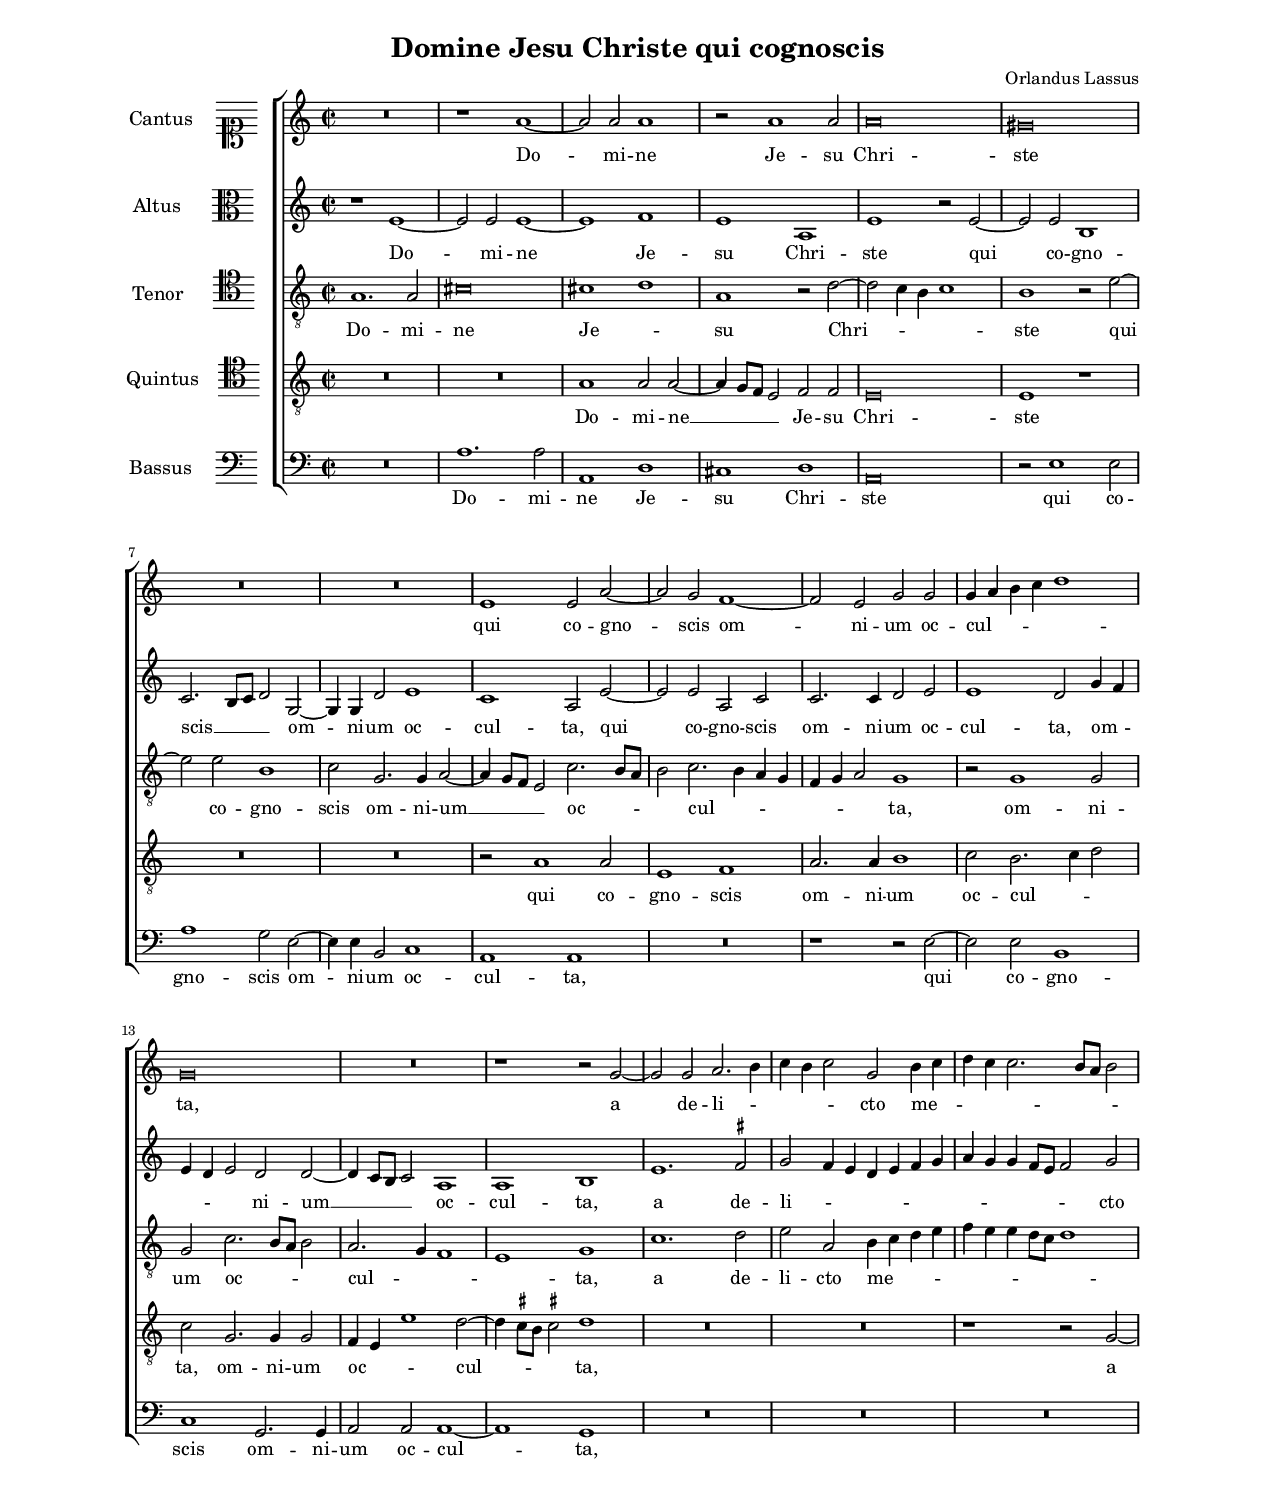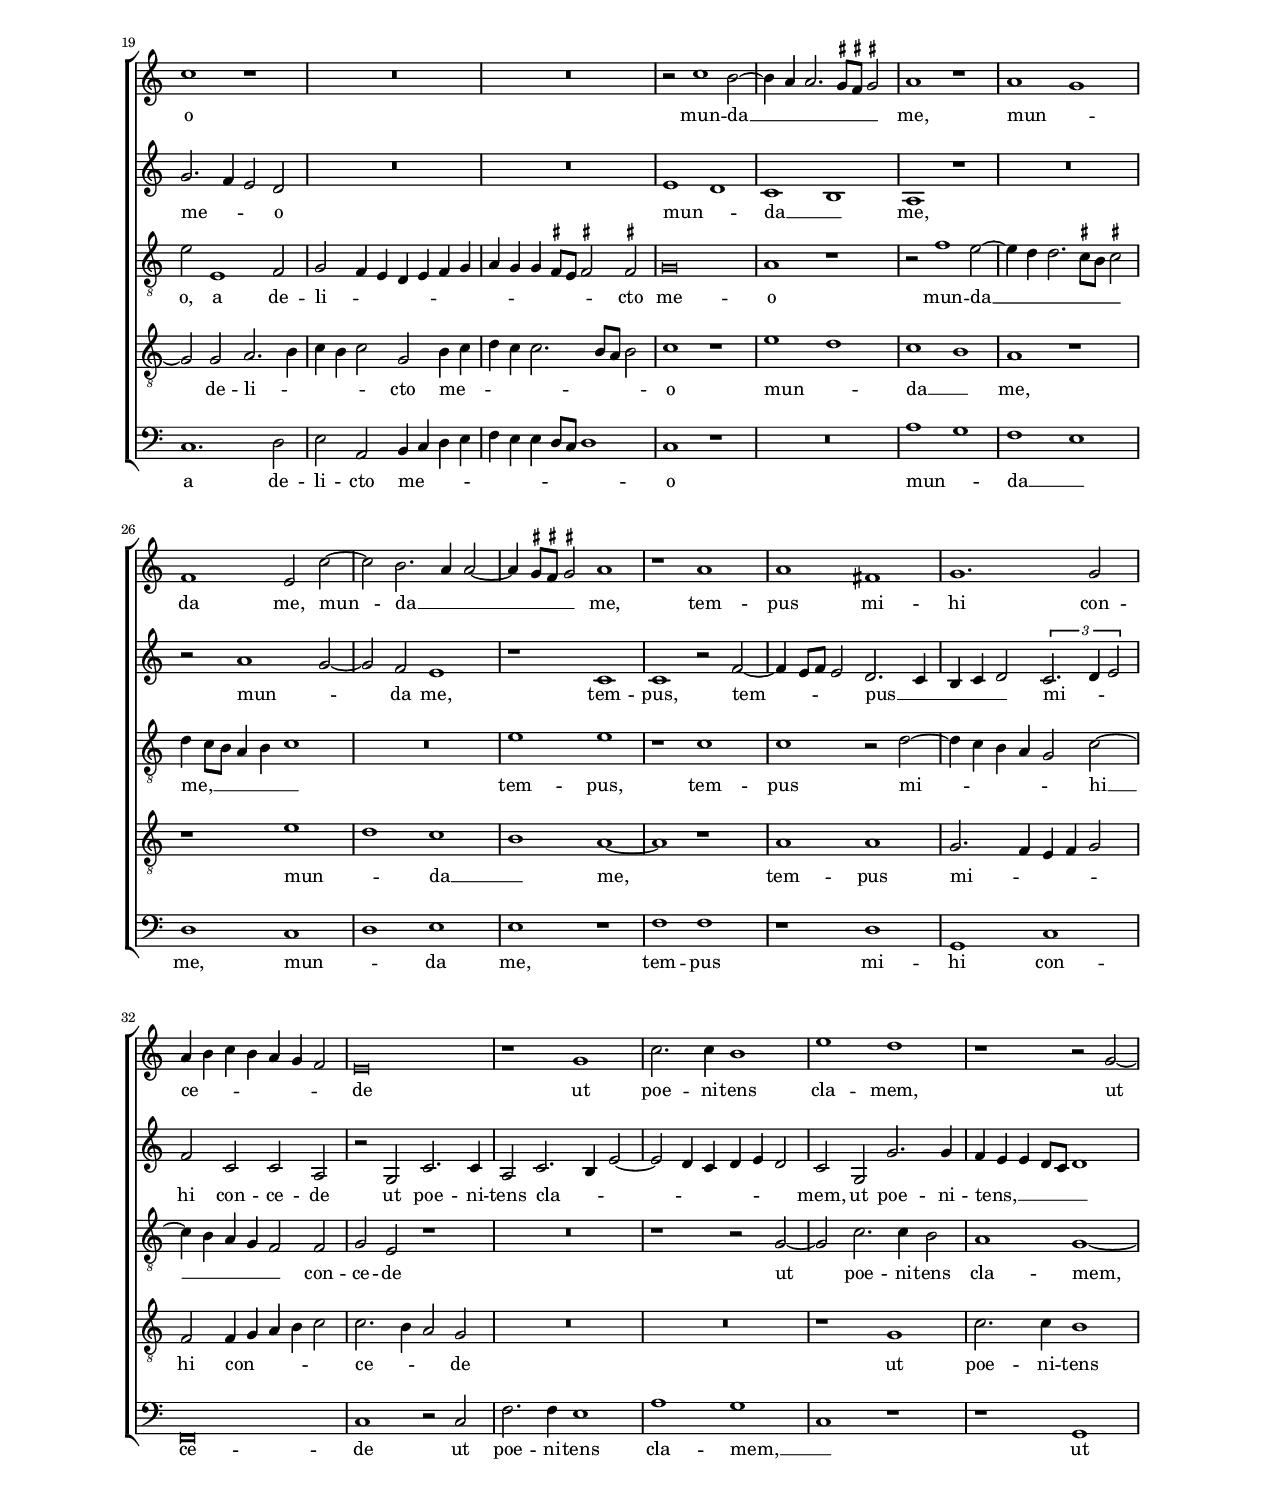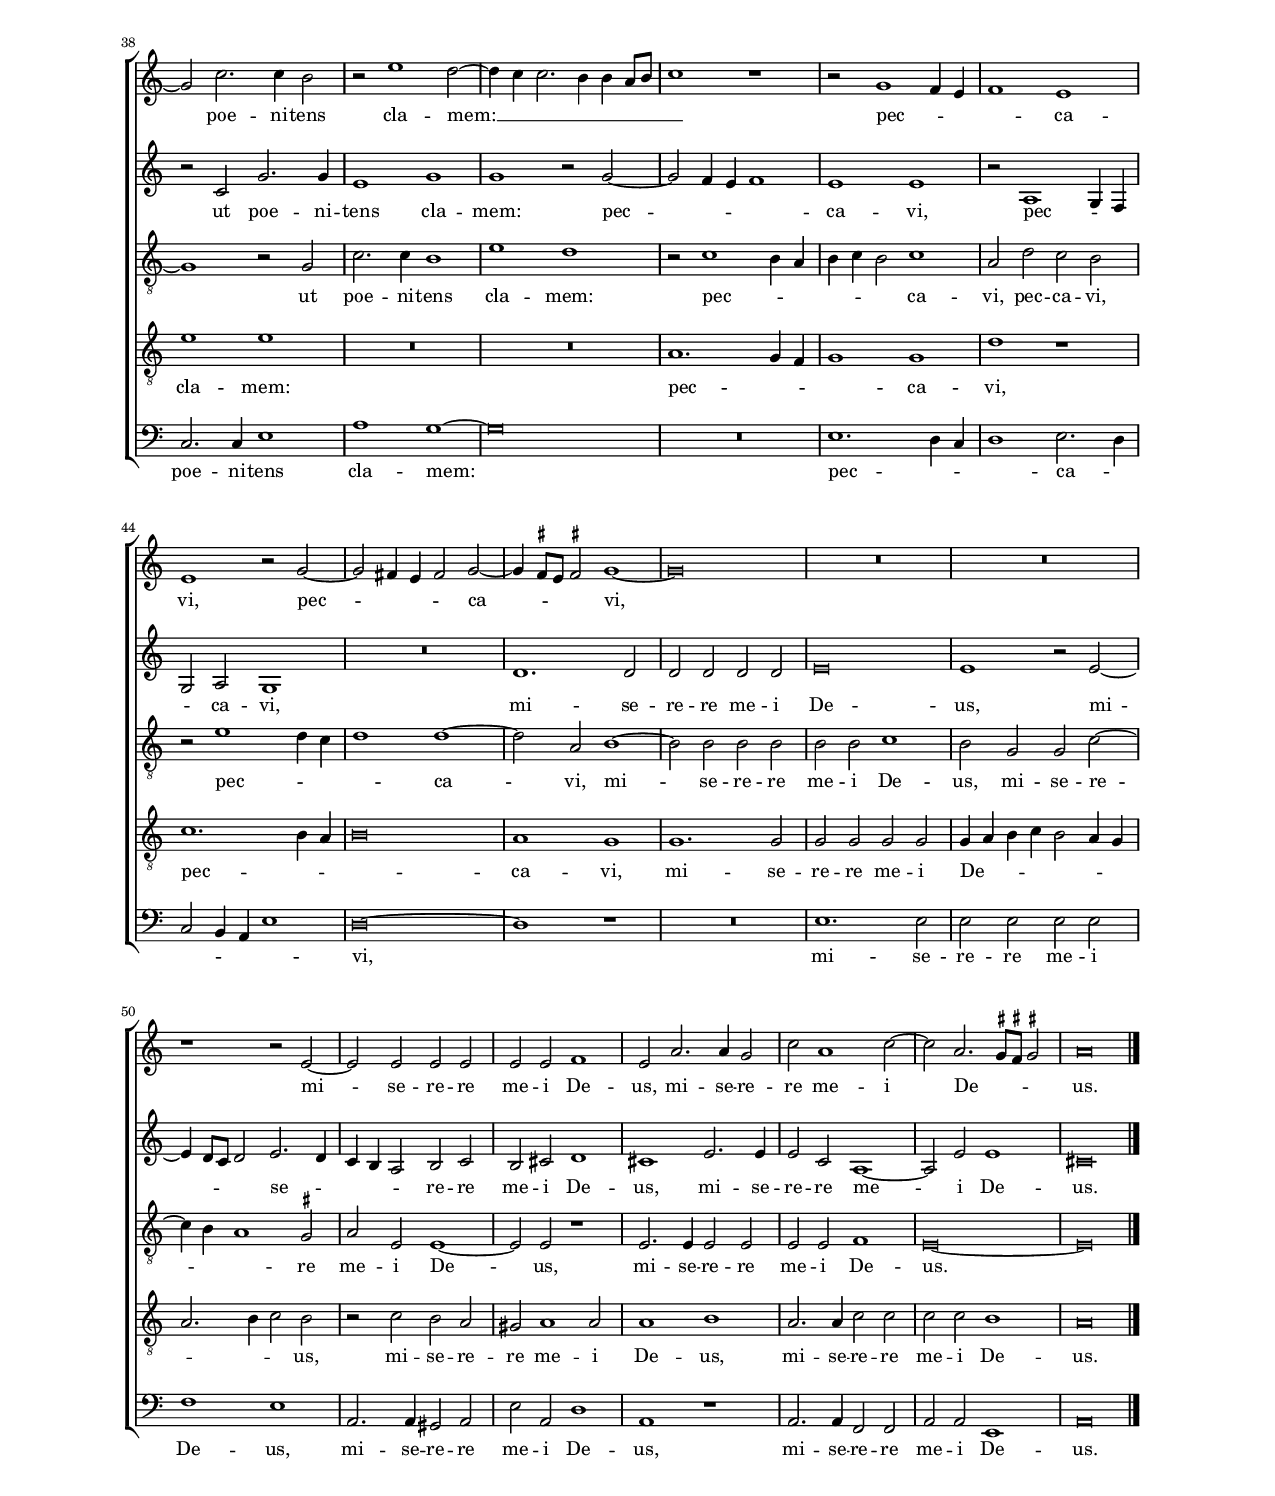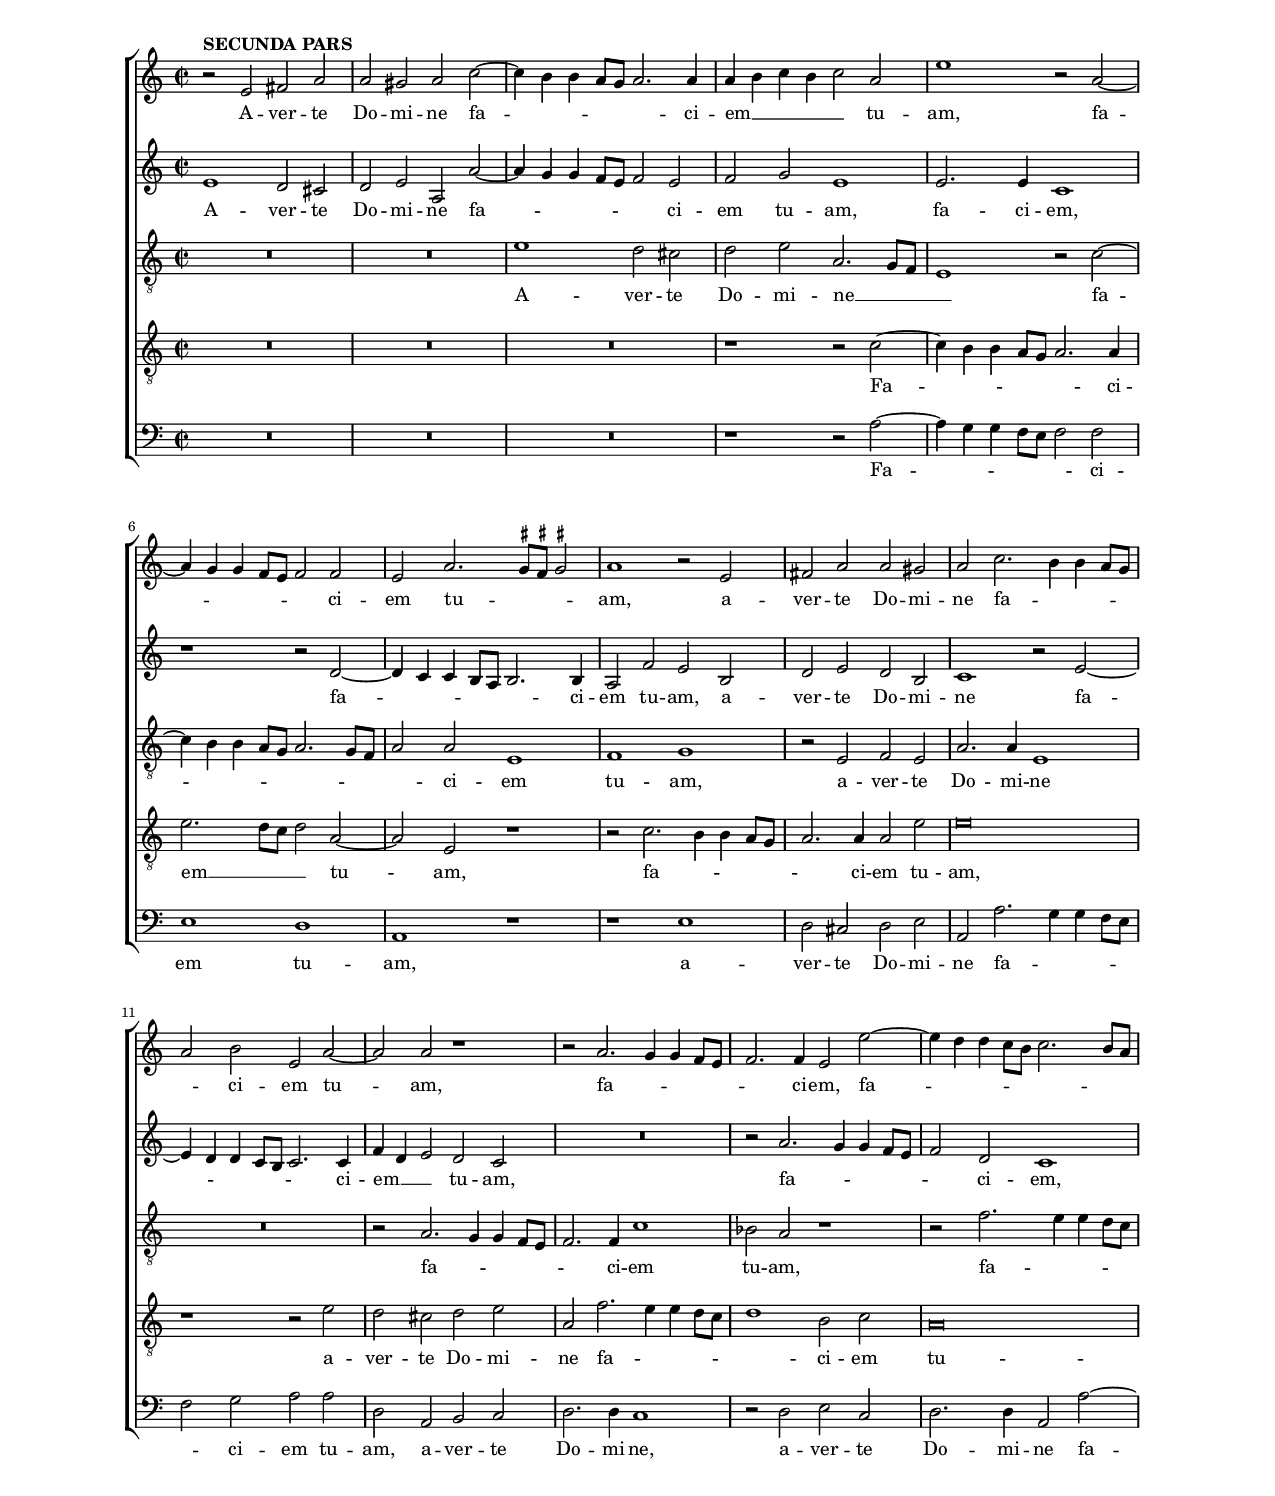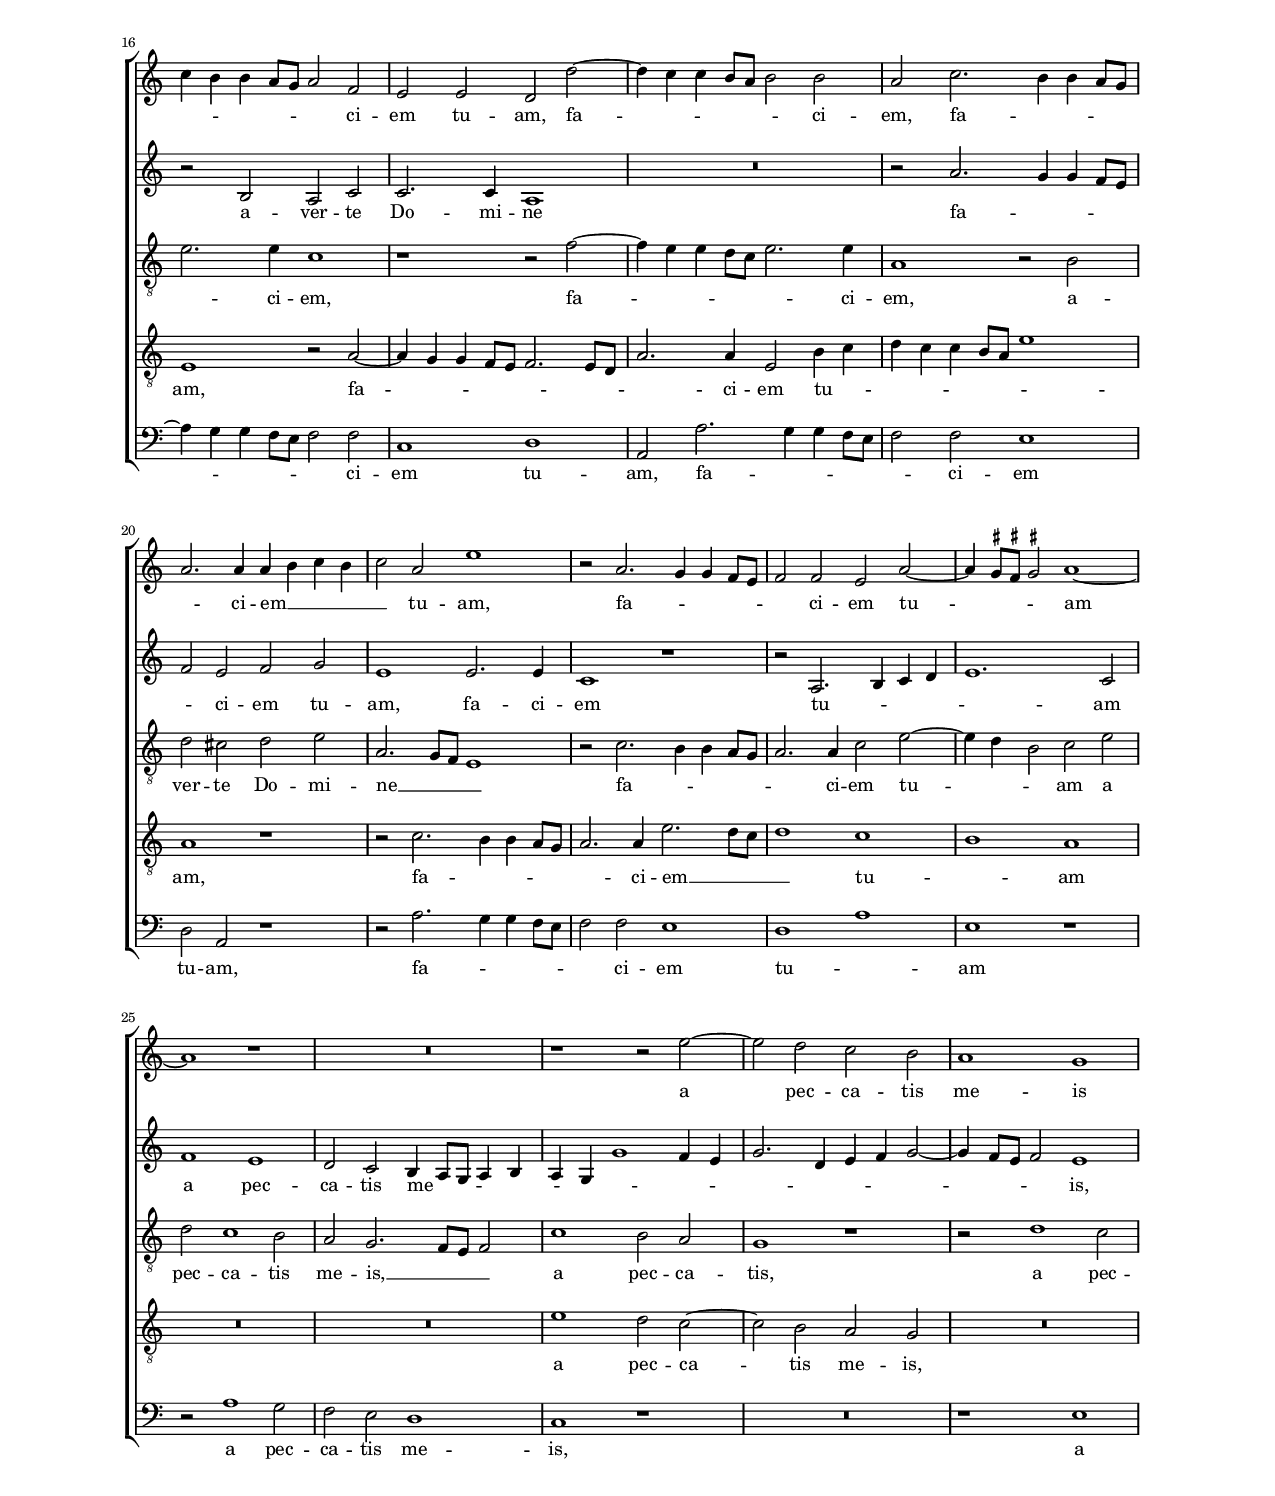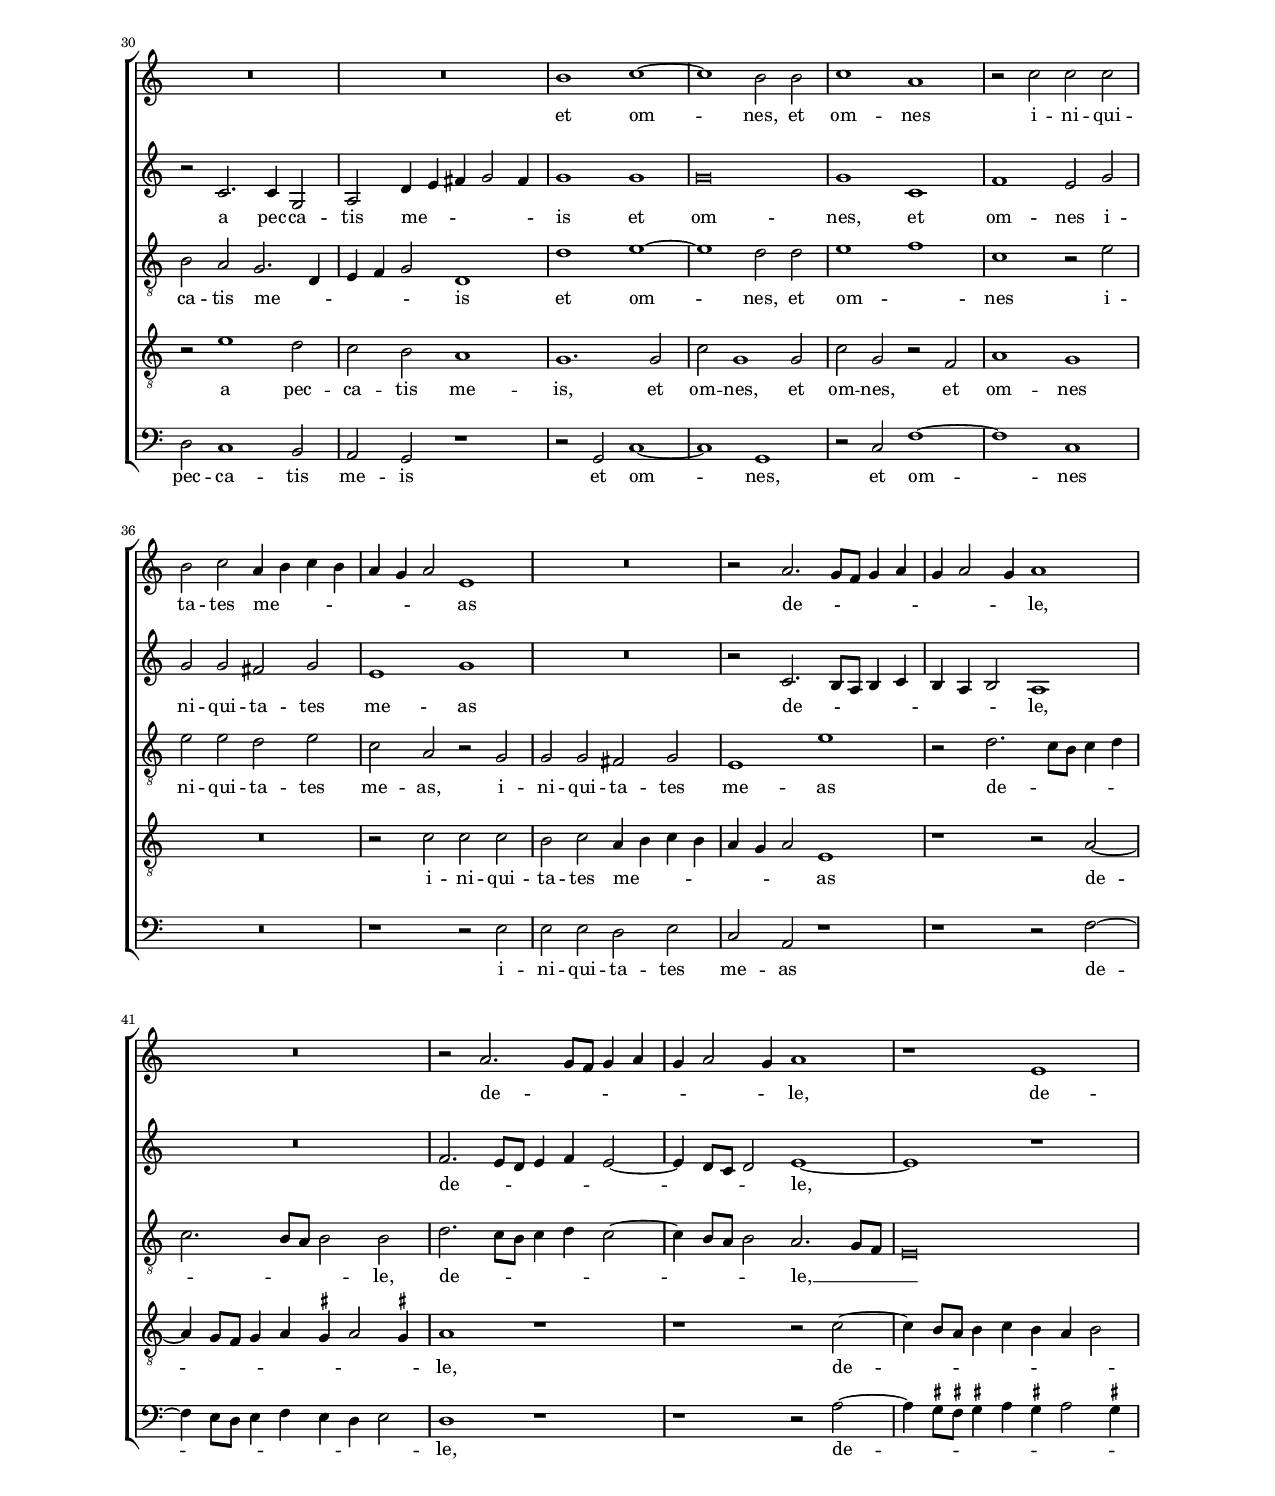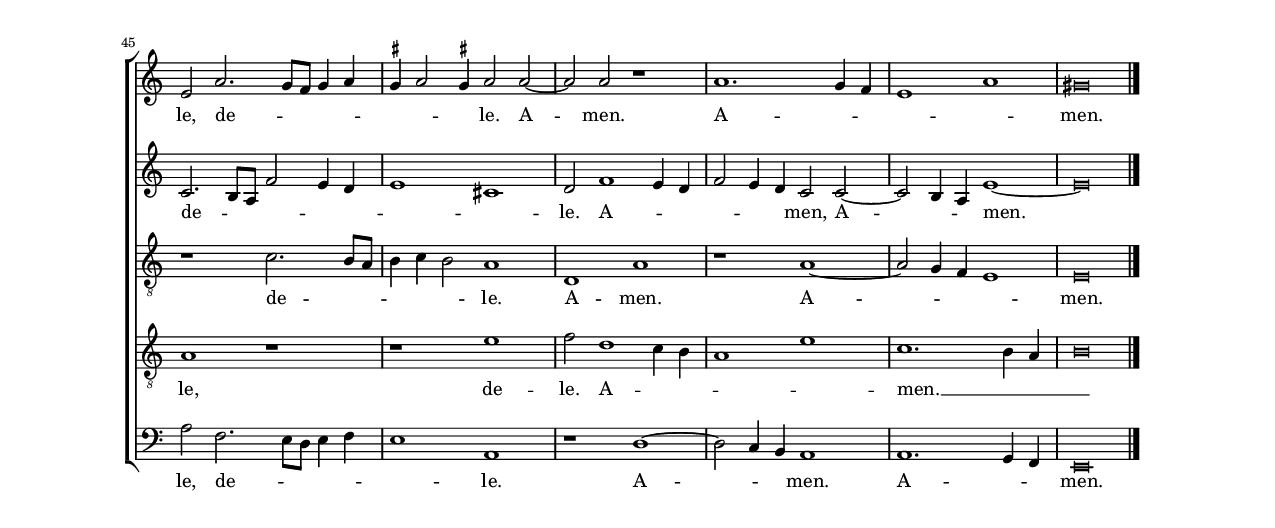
\header
{
  title="Domine Jesu Christe qui cognoscis"
  composer="Orlandus Lassus"
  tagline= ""
}

\version "2.18.2"
\include "deutsch.ly"
#(set-global-staff-size 15)
#(set-default-paper-size "letter")
#(ly:set-option 'point-and-click #f)

	
	ficta = { \once \set suggestAccidentals = ##t }
	
	forget = #(define-music-function (parser location music) (ly:music?) #{
		\accidentalStyle forget
		$music
		\accidentalStyle default
		#})
	
	m = \melisma
	me = \melismaEnd


\paper
	{
	top-margin = 1.8 \cm
	bottom-margin = 1.8 \cm
	left-margin = 2.3 \cm
	right-margin = 2.3 \cm
	ragged-bottom = ##f
	ragged-last-bottom = ##t
	print-page-number = ##f
	score-system-spacing = #'((basic-distance . 16) (minimum-distance . 13) (padding . 5) (strechability . 250))
	system-system-spacing = #'((basic-distance . 16) (minimum-distance . 13) (padding . 5) (strechability . 250))
%	systems-per-page = 3
%	min-systems-per-page = 3
	}

global = {
	\key c \major
	\time 2/2 \set Score.measureLength = #(ly:make-moment 2/1)
	\skip 1*112 \bar "|."
	}
	

incipitcantus = \markup { \score {
	{
	\set Staff.instrumentName = \markup { \fontsize #1 "Cantus" }
	\key c \major
	\clef soprano
	s4 \bar ""
	}
	\layout  {
	raggedright = ##t
	indent = 1.8 \cm
	line-width = 2.5 \cm
	\context { \Staff \remove Time_signature_engraver }
	\override Staff.Clef.Y-extent = #'(0 . 0)
	}} \hspace #1 }
      
      
incipitaltus = \markup { \score {
	{
	\set Staff.instrumentName = \markup { \fontsize #1 "Altus" }
	\key c \major
	\clef alto
	s4 \bar ""
	}
	\layout  {
	raggedright = ##t
	indent = 1.8 \cm
	line-width = 2.5 \cm
	\context { \Staff \remove Time_signature_engraver }
	\override Staff.Clef.Y-extent = #'(0 . 0)
	}} \hspace #1 }


incipittenor = \markup { \score {
	{
	\set Staff.instrumentName = \markup { \fontsize #1 "Tenor" }
	\key c \major
	\clef tenor
	s4 \bar ""
	}
	\layout  {
	raggedright = ##t
	indent = 1.8 \cm
	line-width = 2.5 \cm
	\context { \Staff \remove Time_signature_engraver }
	\override Staff.Clef.Y-extent = #'(0 . 0)
	}} \hspace #1 }
      
      
incipitquintus = \markup { \score {
	{
	\set Staff.instrumentName = \markup { \fontsize #1 "Quintus" }
	\key c \major
	\clef tenor
	s4 \bar ""
	}
	\layout  {
	raggedright = ##t
	indent = 1.8 \cm
	line-width = 2.5 \cm
	\context { \Staff \remove Time_signature_engraver }
	\override Staff.Clef.Y-extent = #'(0 . 0)
	}} \hspace #1 }
      
      
incipitbassus = \markup { \score {
	{
	\set Staff.instrumentName = \markup { \fontsize #1 "Bassus" }
	\key c \major
	\clef bass
	s4 \bar ""
	}
	\layout  {
	raggedright = ##t
	indent = 1.8 \cm
	line-width = 2.5 \cm
	\context { \Staff \remove Time_signature_engraver }
	\override Staff.Clef.Y-extent = #'(0 . 0)
	}} \hspace #1 }


cantus =  \relative c''
	{
	R\breve
	r1 a~
	a2 a a1
	r2 a1 a2
%5
	a\breve |
	gis\breve
	R\breve
	R\breve
	e1 e2 a~
%10
	a2 g f1~ |
	f2 e g g
	g4 a h c d1
	g,\breve
	R\breve
%15
	r1 r2 g~ |
	g2 g a2. h4
	c4 h c2 g h4 c
	d4 c c2. h8 a h2
	c1 r
%20
	R\breve |
	R\breve
	r2 c1 h2~
	h4 a a2. \ficta gis8 \ficta fis \ficta gis!2
	a1 r
%25
	a1 g |
	f1 e2 c'~
	c2 h2. a4 a2~
	a4 \ficta gis8 \ficta fis \ficta gis!2 a1
	r1 a
%30
	a1 fis |
	g1. g2
	a4 h c h a4 g f2
	e\breve
	r1 g
%35
	c2. c4 h1 |
	e1 d
	r1 r2 g,~
	g2 c2. c4 h2
	r2 e1 d2~
%40
	d4 c c2. h4 h a8 h |
	c1 r
	r2 g1 f4 e
	f1 e
	e1 r2 g~
%45
	g2 fis4 e fis2 g2~
	g4 \ficta fis8 e \ficta fis!2 g1~
	g\breve
	R\breve
	R\breve
%50
	r1 r2 e~ |
	e2 e e e
	e2 e f1
	e2 a2. a4 g2
	c2 a1 c2~
%55
	c2 a2. \ficta gis8 \ficta fis \ficta gis!2 |
	a\breve |
	}


altus =  \relative c'
        {
	r1 e~
	e2 e e1~
	e1 f
	e1 a,
%5
	e'1 r2 e~ |
	e2 e h1
	c2. h8 c d2 g,~
	g4 g d'2 e1
	c1 a2 e'~
%10
	e2 e a, c |
	c2. c4 d2 e
	e1 d2 g4 f
	e4 d e2 d d~
	d4 c8 h c2 a1
%15
	a1 h |
	e1. \ficta fis2
	g2 f4 e d e f g
	a4 g g f8 e f2 g
	g2. f4 e2 d
%20
	R\breve |
	R\breve
	e1 d
	c1 h
	a1 r
%25
	R\breve |
	r2 a'1 g2~
	g2 f e1
	r1 c
	c1 r2 f~
%30
	f4 e8 f e2 d2. c4 |
	h4 c d2 \tuplet 3/2 { c2. d4 e2 }
	f2 c c a
	r2 g c2. c4
	a2 c2. h4 e2~
%35
	e2 d4 c d e d2 |
	c2 g g'2. g4
	f4 e e d8 c d1
	r2 c g'2. g4
	e1 g
%40
	g1 r2 g~ |
	g2 f4 e f1
	e1 e
	r2 a,1 g4 f
	g2 a g1
%45
	R\breve |
	d'1. d2
	d2 d d d
	e\breve
	e1 r2 e~
%50
	e4 d8 c d2 e2. d4 |
	c4 h a2 h c
	h2 cis d1
	cis1 e2. e4
	e2 c a1~
%55
	a2 e' e1 |
	cis\breve |
	}


tenor =  \relative c'
	{
	a1. a2
	cis\breve
	cis1 d
	a1 r2 d~
%5
	d2 c4 h c1 |
	h1 r2 e~
	e2 e h1
	c2 g2. g4 a2~
	a4 g8 f e2 c'2. h8 a
%10
	h2 c2. h4 a g |
	f4 g a2 g1
	r2 g1 g2
	g2 c2. h8 a h2
	a2. g4 f1
%15
	e1 g |
	c1. d2
	e2 a, h4 c d e
	f4 e e d8 c d1
	e2 e,1 f2
%20
	g2 f4 e d e f g |
	a4 g g \ficta fis8 e \ficta fis!2 \ficta fis!
	g\breve
	a1 r
	r2 f'1 e2~
%25
	e4 d d2. \ficta cis8 h \ficta cis!2 |
	d4 c8 h a4 h c1
	R\breve
	e1 e
	r1 c
%30
	c1 r2 d~ |
	d4 c h a g2 c~
	c4 h a g f2 f
	g2 e r1
	R\breve
%35
	r1 r2 g~ |
	g2 c2. c4 h2
	a1 g~
	g1 r2 g
	c2. c4 h1
%40
	e1 d |
	r2 c1 h4 a
	h4 c h2 c1
	a2 d c h
	r2 e1 d4 c
%45
	d1 d~ |
	d2 a h1~
	h2 h h h
	h2 h c1
	h2 g g c~
%50
	c4 h a1 \ficta gis2 |
	a2 e e1~
	e2 e r1
	e2. e4 e2 e
	e2 e f1
%55
	e\breve~
	e\breve |
	}


quintus  =  \relative c'
	{
	R\breve
	R\breve
	a1 a2 a~
	a4 g8 f e2 f f
%5
	e\breve |
	e1 r
	R\breve
	R\breve
	r2 a1 a2
%10
	e1 f |
	a2. a4 h1
	c2 h2. c4 d2
	c2 g2. g4 g2
	f4 e e'1 d2~
%15
	d4 \ficta cis8 h \ficta cis!2 d1 |
	R\breve
	R\breve
	r1 r2 g,~
	g2 g a2. h4
%20
	c4 h c2 g h4 c |
	d4 c c2. h8 a h2
	c1 r
	e1 d
	c1 h
%25
	a1 r |
	r1 e'
	d1 c
	h1 a~
	a1 r
%30
	a1 a |
	g2. f4 e f g2
	f2 f4 g a h c2
	c2. h4 a2 g
	R\breve
%35
	R\breve |
	r1 g
	c2. c4 h1
	e1 e
	R\breve
%40
	R\breve |
	a,1. g4 f
	g1 g
	d'1 r
	c1. h4 a
%45
	h\breve |
	a1 g
	g1. g2
	g2 g g g
	g4 a h c h2 a4 g
%50
	a2. h4 c2 h |
	r2 c h a
	gis2 a1 a2
	a1 h
	a2. a4 c2 c
%55
	c2 c h1 |
	a\breve |
	}


bassus  =  \relative c
	{
	R\breve
	a'1. a2
	a,1 d
	cis1 d
%5
	a\breve |
	r2 e'1 e2
	a1 g2 e~
	e4 e h2 c1
	a1  a
%10
	R\breve |
	r1 r2 e'~
	e2 e h1
	c1 g2. g4
	a2 a a1~
%15
	a1 g |
	R\breve
	R\breve
	R\breve
	c1. d2
%20
	e2 a, h4 c d e |
	f4 e e d8 c d1
	c1 r
	R\breve
	a'1 g
%25
	f1 e |
	d1 c
	d1 e
	e1 r
	f1 f
%30
	r1 d |
	g,1 c
	f,\breve
	c'1 r2 c
	f2. f4 e1
%35
	a1 g |
	c,1 r
	r1 g
	c2. c4 e1
	a1 g~
%40
	g\breve |
	R\breve
	e1. d4 c
	d1 e2. d4
	c2 h4 a e'1
%45
	d\breve~ |
	d1 r
	R\breve
	e1. e2
	e2 e e e
%50
	f1 e |
	a,2. a4 gis2 a
	e'2 a, d1
	a1 r
	a2. a4 f2 f
%55
	a2 a e1 |
	a\breve |
	}


lyricscantus = \lyricmode {
	Do -- mi -- ne Je -- su Chri -- ste
	qui co -- gno -- scis om -- ni -- um oc -- cul -- _ _ _ _ ta,
	a de -- li -- _ _ _ _ cto me -- _ _ _ _ _ _ _ o mun -- da __ _ _ _ _ _ me,
	mun -- _ da me,
	mun -- da __ _ _ _ _ _ me,
	tem -- pus mi -- hi con -- ce -- _ _ _ _ _ _ de
	ut poe -- ni -- tens cla -- mem,
	ut poe -- ni -- tens cla -- mem: __ _ _ _ _ _ _ _
	pec -- _ _ _ ca -- vi,
	pec -- _ _ _ ca -- _ _ _ vi,
	mi -- se -- re -- re me -- i De -- us,
	mi -- se -- re -- re me -- i De -- _ _ _ us.
	}


lyricsaltus = \lyricmode {
	Do -- mi -- ne Je -- su Chri -- ste
	qui co -- gno -- scis __ _ _ _ om -- ni -- um oc -- cul -- ta,
	qui co -- gno -- scis om -- ni -- um oc -- cul -- ta,
	om -- _ _ _ _ ni -- um __ _ _ _ oc -- cul -- ta,
	a de -- li -- _ _ _ _ _ _ _ _ _ _ _ _ cto me -- _ _ o mun -- _ da __ _ me,
	mun -- _ da me,
	tem -- pus,
	tem -- _ _ _ pus __ _ _ _ _ mi -- _ _ hi con -- ce -- de
	ut poe -- ni -- tens cla -- _ _ _ _ _ _ _ mem,
	ut poe -- ni -- tens, __ _ _ _ _ _
	ut poe -- ni -- tens cla -- mem:
	pec -- _ _ _ ca -- vi,
	pec -- _ _ _ ca -- vi,
	mi -- se -- re -- re me -- i De -- us,
	mi -- _ _ _ se -- _ _ _ _ re -- re me -- i De -- us,
	mi -- se -- re -- re me -- i De -- us.
	}


lyricstenor = \lyricmode {
	Do -- mi -- ne Je -- _ su Chri -- _ _ _ ste
	qui co -- gno -- scis om -- ni -- um __ _ _ _ oc -- _ _ _ cul -- _ _ _ _ _ _ ta,
	om -- ni -- um oc -- _ _ _ cul -- _ _ _ ta,
	a de -- li -- cto me -- _ _ _ _ _ _ _ _ _ o,
	a de -- li -- _ _ _ _ _ _ _ _ _ _ _ _ cto me -- o
	mun -- da __ _ _ _ _ _ me, __ _ _ _ _ _
	tem -- pus,
	tem -- pus mi -- _ _ _ _ hi __ _ _ _ _ con -- ce -- de
	ut poe -- ni -- tens cla -- mem,
	ut poe -- ni -- tens cla -- mem:
	pec -- _ _ _ _ _ ca -- vi,
	pec -- ca -- vi,
	pec -- _ _ _ ca -- vi,
	mi -- se -- re -- re me -- i De -- us,
	mi -- se -- re -- _ _ re me -- i De -- us,
	mi -- se -- re -- re me -- i De -- us.
	}


lyricsquintus = \lyricmode {
	Do -- mi -- ne __ _ _ _ Je -- su Chri -- ste
	qui co -- gno -- scis om -- ni -- um oc -- cul -- _ _ ta,
	om -- ni -- um oc -- _ _ cul -- _ _ _ ta,
	a de -- li -- _ _ _ _ cto me -- _ _ _ _ _ _ _ o mun -- _ da __ _ me,
	mun -- _ da __ _ me,
	tem -- pus mi -- _ _ _ _ hi con -- _ _ _ _ ce -- _ _ de
	ut poe -- ni -- tens cla -- mem:
	pec -- _ _ _ ca -- vi,
	pec -- _ _ _ ca -- vi,
	mi -- se -- re -- re me -- i De -- _ _ _ _ _ _ _ _ _ us,
	mi -- se -- re -- re me -- i De -- us,
	mi -- se -- re -- re me -- i De -- us.
	}


lyricsbassus = \lyricmode {
	Do -- mi -- ne Je -- su Chri -- ste
	qui co -- gno -- scis om -- ni -- um oc -- cul -- ta,
	qui co -- gno -- scis om -- ni -- um oc -- cul -- ta,
	a de -- li -- cto me -- _ _ _ _ _ _ _ _ _ o
	mun -- _ da __ _ me,
	mun -- _ da me,
	tem -- pus mi -- hi con -- ce -- de
	ut poe -- ni -- tens cla -- mem, __ _
	ut poe -- ni -- tens cla -- mem:
	pec -- _ _ _ ca -- _ _ _ _ _ vi,
	mi -- se -- re -- re me -- i De -- us,
	mi -- se -- re -- re me -- i De -- us,
	mi -- se -- re -- re me -- i De -- us.
	}


\score
{  
	% \transpose {
	\new ChoirStaff \with { \override StaffGrouper.staff-staff-spacing.basic-distance = #12 }
	<<

	\new Staff << \global
	\new Voice="v1" {
		\set Staff.instrumentName=\incipitcantus
		\set Staff.midiInstrument = "reed organ"
		\clef violin
		\cantus }
	\new Lyrics \lyricsto "v1" {\lyricscantus }
	>>


	\new Staff << \global
	\new Voice="v2" {
		\set Staff.instrumentName=\incipitaltus
		\set Staff.midiInstrument = "reed organ"
		\clef violin 
		\altus}
	\new Lyrics \lyricsto "v2" {\lyricsaltus }
	>>


	\new Staff << \global
	\new Voice="v3" {
		\set Staff.instrumentName=\incipittenor
		\set Staff.midiInstrument = "reed organ"
		\clef "G_8"
		\tenor }
	\new Lyrics \lyricsto "v3" {\lyricstenor }
	>>


	\new Staff << \global
	\new Voice="v5" {
		\set Staff.instrumentName=\incipitquintus
		\set Staff.midiInstrument = "reed organ"
		\clef "G_8"
		\quintus}
	\new Lyrics \lyricsto "v5" {\lyricsquintus }
	>>


	\new Staff << \global
	\new Voice="v4" {
		\set Staff.instrumentName=\incipitbassus
		\set Staff.midiInstrument = "reed organ"
		\clef bass
		\bassus }
	\new Lyrics \lyricsto "v4" {\lyricsbassus}
	>>

	>>
	% } % transpose

	\layout
	{
	indent = 2.5 \cm
	\context { \Staff \override TimeSignature.break-visibility = #end-of-line-invisible }
%	\context { \Lyrics \override VerticalAxisGroup.nonstaff-relatedstaff-spacing.padding = #1.5 }
%	\context { \Lyrics \override LyricText.font-size = #1 }
%	\context { \Staff \override InstrumentName.X-offset = #'-25 }
	\context { \Score \override BarNumber.padding = #2 }
	\context { \Voice \override NoteHead.style = #'baroque }
	}


\midi
	{
    	\tempo 2 = 90
	}

}

%%%%%%%%%%%%%%%%%%%%  PARS SECUNDA


global = {
	\key c \major
	\time 2/2 \set Score.measureLength = #(ly:make-moment 2/1)
	\skip 1*100 \bar "|."
	}


cantus =  \relative c''
	{
	r2^\markup { \left-align \bold "SECUNDA PARS" } e, fis a
	a2 gis a c~
	c4 h h a8 g a2. a4
	a4 h c h c2 a
%5
	e'1 r2 a,~ |
	a4 g g f8 e f2 f
	e2 a2. \ficta gis8 \ficta fis \ficta gis!2
	a1 r2 e
	fis2 a a gis
%10
	a2 c2. h4 h a8 g |
	a2 h e, a~
	a2 a r1
	r2 a2. g4 g f8 e
	f2. f4 e2 e'~
%15
	e4 d d c8 h c2. h8 a |
	c4 h h a8 g a2 f
	e2 e d d'~
	d4 c c h8 a h2 h
	a2 c2. h4 h a8 g
%20
	a2. a4 a h c h |
	c2 a e'1
	r2 a,2. g4 g f8 e
	f2 f e a~
	a4 \ficta gis8 \ficta fis \ficta gis!2 a1~
%25
	a1 r |
	R\breve
	r1 r2 e'~
	e2 d c h
	a1 g
%30
	R\breve |
	R\breve
	h1 c~
	c1 h2 h
	c1 a
%35
	r2 c c c |
	h2 c a4 h c h
	a4 g a2 e1
	R\breve
	r2 a2. g8 f g4 a
%40
	g4 a2 g4 a1 |
	R\breve
	r2 a2. g8 f g4 a
	g4 a2 g4 a1
	r1 e
%45
	e2 a2. g8 f g4 a
	\ficta gis4 a2 \ficta gis!4 a2 a~
	a2 a r1
	a1. g4 f
	e1 a
%50
	gis\breve |
	}


altus =  \relative c'
        {
	e1 d2 cis
	d2 e a, a'~
	a4 g g f8 e f2 e
	f2 g e1
%5
	e2. e4 c1 |
	r1 r2 d~
	d4 c c h8 a h2. h4
	a2 f' e h
	d2 e d h
%10
	c1 r2 e~ |
	e4 d d c8 h c2. c4
	f4 d e2 d c
	R\breve
	r2 a'2. g4 g f8 e
%15
	f2 d c1 |
	r2 h a c
	c2. c4 a1
	R\breve
	r2 a'2. g4 g f8 e
%20
	f2 e f g |
	e1 e2. e4
	c1 r
	r2 a2. h4 c d
	e1. c2
%25
	f1 e |
	d2 c h4 a8 g a4 h
	a4 g g'1 f4 e
	g2. d4 e f g2~
	g4 f8 e f2 e1
%30
	r2 c2. c4 g2 |
	a2 d4 e fis g2 fis4
	g1 g
	g\breve
	g1 c,
%35
	f1 e2 g |
	g2 g fis g
	e1 g
	R\breve
	r2 c,2. h8 a h4 c
%40
	h4 a h2 a1 |
	R\breve
	f'2. e8 d e4 f e2~
	e4 d8 c d2 e1~
	e1 r
%45
	c2. h8 a f'2 e4 d |
	e1 cis
	d2 f1 e4 d
	f2 e4 d c2 c~
	c2 h4 a e'1~
%50
	e\breve |
	}


tenor =  \relative c'
	{
	R\breve
	R\breve
	e1 d2 cis
	d2 e a,2. g8 f
%5
	e1 r2 c'~ |
	c4 h h a8 g a2. g8 f
	a2 a e1
	f1 g
	r2 e f e
%10
	a2. a4 e1 |
	R\breve
	r2 a2. g4 g f8 e
	f2. f4 c'1
	b2 a r1
%15
	r2 f'2. e4 e d8 c |
	e2. e4 c1
	r1 r2 f~
	f4 e e d8 c e2. e4
	a,1 r2 h
%20
	d2 cis d e |
	a,2. g8 f e1
	r2 c'2. h4 h a8 g
	a2. a4 c2 e~
	e4 d h2 c e
%25
	d2 c1 h2 |
	a2 g2. f8 e f2
	c'1 h2 a
	g1 r
	r2 d'1 c2
%30
	h2 a g2. d4 |
	e4 f g2 d1
	d'1 e~
	e1 d2 d
	e1 f
%35
	c1 r2 e |
	e2 e d e
	c2 a r g
	g2 g fis g
	e1 e'
%40
	r2 d2. c8 h c4 d |
	c2. h8 a h2 h
	d2. c8 h c4 d c2~
	c4 h8 a h2 a2. g8 f
	e\breve
%45
	r1 c'2. h8 a |
	h4 c h2 a1
	d,1 a'
	r1 a~
	a2 g4 f e1
%50
	e\breve |
	}


quintus  =  \relative c'
	{
	R\breve
	R\breve
	R\breve
	r1 r2 c~
%5
	c4 h h a8 g a2. a4 |
	e'2. d8 c d2 a~
	a2 e r1
	r2 c'2. h4 h a8 g
	a2. a4 a2 e'
%10
	e\breve |
	r1 r2 e
	d2 cis d e
	a,2 f'2. e4 e d8 c
	d1 h2 c
%15
	a\breve |
	e1 r2 a~
	a4 g g f8 e f2. e8 d
	a'2. a4 e2 h'4 c
	d c c h8 a e'1
%20
	a,1 r |
	r2 c2. h4 h a8 g
	a2. a4 e'2. d8 c
	d1 c
	h1 a
%25
	R\breve |
	R\breve
	e'1 d2 c~
	c2 h a g
	R\breve
%30
	r2 e'1 d2 |
	c2 h a1
	g1. g2
	c2 g1 g2
	c2 g r f
%35
	a1 g |
	R\breve
	r2 c c c
	h2 c a4 h c h
	a4 g a2 e1
%40
	r1 r2 a~ |
	a4 g8 f g4 a \ficta gis a2 \ficta gis!4
	a1 r
	r1 r2 c~
	c4 h8 a h4 c h4 a h2
%45
	a1 r |
	r1 e'
	f2 d1 c4 h
	a1 e'
	c1. h4 a
%50
	h\breve |
	}


bassus  =  \relative c
	{
	R\breve
	R\breve
	R\breve
	r1 r2 a'~
%5
	a4 g g f8 e f2 f |
	e1 d
	a1 r
	r1 e'
	d2 cis d e
%10
	a,2 a'2. g4 g f8 e |
	f2 g a a
	d,2 a h c
	d2. d4 c1
	r2 d e c
%15
	d2. d4 a2 a'~ |
	a4 g g f8 e f2 f
	c1 d
	a2 a'2. g4 g f8 e
	f2 f e1
%20
	d2 a r1 |
	r2 a'2. g4 g f8 e
	f2 f e1
	d1 a'
	e1 r
%25
	r2 a1 g2 |
	f2 e d1
	c1 r
	R\breve
	r1 e
%30
	d2 c1 h2 |
	a2 g r1
	r2 g c1~
	c1 g
	r2 c f1~
%35
	f1 c |
	R\breve
	r1 r2 e
	e2 e d e
	c2 a r1
%40
	r1 r2 f'~ |
	f4 e8 d e4 f e4 d e2
	d1 r
	r1 r2 a'~
	a4 \ficta gis8 \ficta fis \ficta gis!4 a \ficta gis!4 a2 \ficta gis!4
%45
	a2 f2. e8 d e4 f |
	e1 a,
	r1 d~
	d2 c4 h a1
	a1. g4 f
%50
	e\breve |
	}


lyricscantus = \lyricmode {
	A -- ver -- te Do -- mi -- ne
	fa -- _ _ _ _ _ ci -- em __ _ _ _ _ tu -- am,
	fa -- _ _ _ _ _ ci -- em tu -- _ _ _ am,
	a -- ver -- te Do -- mi -- ne
	fa -- _ _ _ _ _ ci -- em tu -- am,
	fa -- _ _ _ _ _ ci -- em,
	fa -- _ _ _ _ _ _ _ _ _ _ _ _ _ ci -- em tu -- am,
	fa -- _ _ _ _ _ ci -- em,
	fa -- _ _ _ _ _ ci -- em __ _ _ _ _ tu -- am,
	fa -- _ _ _ _ _ ci -- em tu -- _ _ _ am
	a pec -- ca -- tis me -- is
	et om -- nes,
	et om -- nes i -- ni -- qui -- ta -- tes me -- _ _ _ _ _ _ as
	de -- _ _ _ _ _ _ _ le,
	de -- _ _ _ _ _ _ _ le,
	de -- le,
	de -- _ _ _ _ _ _ _ le.
	A -- men.
	A -- _ _ _ _ men.
	}


lyricsaltus = \lyricmode {
	A -- ver -- te Do -- mi -- ne fa -- _ _ _ _ _ ci -- em tu -- am,
	fa -- ci -- em,
	fa -- _ _ _ _ _ ci -- em tu -- am,
	a -- ver -- te Do -- mi -- ne
	fa -- _ _ _ _ _ ci -- em __ _ _ tu -- am,
	fa -- _ _ _ _ _ ci -- em,
	a -- ver -- te Do -- mi -- ne
	fa -- _ _ _ _ _ ci -- em tu -- am,
	fa -- ci -- em tu -- _ _ _ _ am
	a pec -- ca -- tis me -- _ _ _ _ _ _ _ _ _ _ _ _ _ _ _ _ _ is,
	a pec -- ca -- tis me -- _ _ _ _ is
	et om -- nes,
	et om -- nes i -- ni -- qui -- ta -- tes me -- as
	de -- _ _ _ _ _ _ _ le,
	de -- _ _ _ _ _ _ _ _ le,
	de -- _ _ _ _ _ _ _ le.
	A -- _ _ _ _ _ men, A -- _ _ men.
	}


lyricstenor = \lyricmode {
	A -- ver -- te Do -- mi -- ne __ _ _ _ fa -- _ _ _ _ _ _ _ _ ci -- em tu -- am,
	a -- ver -- te Do -- mi -- ne fa -- _ _ _ _ _ ci -- em tu -- am,
	fa -- _ _ _ _ _ ci -- em,
	fa -- _ _ _ _ _ ci -- em,
	a -- ver -- te Do -- mi -- ne __ _ _ _ fa -- _ _ _ _ _ ci -- em tu -- _ _ am
	a pec -- ca -- tis me -- is, __ _ _ _
	a pec -- ca -- tis,
	a pec -- ca -- tis me -- _ _ _ _ is
	et om -- nes,
	et om -- _ nes i -- ni -- qui -- ta -- tes me -- as,
	i -- ni -- qui -- ta -- tes me -- as
	de -- _ _ _ _ _ _ _ _ le,
	de -- _ _ _ _ _ _ _ _ le, __ _ _ _
	de -- _ _ _ _ _ le.
	A -- men.
	A -- _ _ _ men.
	}


lyricsquintus = \lyricmode {
	Fa -- _ _ _ _ _ ci -- em __ _ _ _ tu -- am,
	fa -- _ _ _ _ _ ci -- em tu -- am,
	a -- ver -- te Do -- mi -- ne fa -- _ _ _ _ _ ci -- em tu -- am,
	fa -- _ _ _ _ _ _ _ _ ci -- em tu -- _ _ _ _ _ _ _ am,
	fa -- _ _ _ _ _ ci -- em __ _ _ _ tu -- _ am
	a pec -- ca -- tis me -- is,
	a pec -- ca -- tis me -- is,
	et om -- nes,
	et om -- nes,
	et om -- nes i -- ni -- qui -- ta -- tes me -- _ _ _ _ _ _ as
	de -- _ _ _ _ _ _ _ le,
	de -- _ _ _ _ _ _ _ le,
	de -- le.
	A -- _ _ _ _ men. __ _ _ _
	}


lyricsbassus = \lyricmode {
	Fa -- _ _ _ _ _ ci -- em tu -- am,
	a -- ver -- te Do -- mi -- ne fa -- _ _ _ _ _ ci -- em tu -- am,
	a -- ver -- te Do -- mi -- ne,
	a -- ver -- te Do -- mi -- ne
	fa -- _ _ _ _ _ ci -- em tu -- am,
	fa -- _ _ _ _ _ ci -- em tu -- am,
	fa -- _ _ _ _ _ ci -- em tu -- _ am
	a pec -- ca -- tis me -- is,
	a pec -- ca -- tis me -- is
	et om -- nes,
	et om -- nes i -- ni -- qui -- ta -- tes me -- as
	de -- _ _ _ _ _ _ _ le,
	de -- _ _ _ _ _ _ _ le,
	de -- _ _ _ _ _ le.
	A -- _ _ men.
	A -- _ _ men.
	}


\score
	{  
	% \transpose {
	\new ChoirStaff \with { \override StaffGrouper.staff-staff-spacing.basic-distance = #12 }
	<<

	\new Staff <<\global
	\new Voice="v1" {
	  %\set Staff.instrumentName=Cantus
		\set Staff.midiInstrument = "reed organ"
		\clef violin
		\cantus }
	\new Lyrics \lyricsto "v1" {\lyricscantus }
	>>


	\new Staff << \global
	\new Voice="v2" {
	  %\set Staff.instrumentName=Altus
		\set Staff.midiInstrument = "reed organ"
		\clef violin 
		\altus}
	\new Lyrics \lyricsto "v2" {\lyricsaltus }
	>>


	\new Staff <<\global
	\new Voice="v3" {
	  %\set Staff.instrumentName=Tenor
		\set Staff.midiInstrument = "reed organ"
		\clef "G_8"
		\tenor }
	\new Lyrics \lyricsto "v3" {\lyricstenor }
	>>


	\new Staff << \global
	\new Voice="v5" {
	  %\set Staff.instrumentName=Quintus
		\set Staff.midiInstrument = "reed organ"
		\clef "G_8"
		\quintus}
	\new Lyrics \lyricsto "v5" {\lyricsquintus }
	>>


	\new Staff <<\global
	\new Voice="v4" {
	  %\set Staff.instrumentName=Bassus
		\set Staff.midiInstrument = "reed organ"
		\clef bass
		\bassus }
	\new Lyrics \lyricsto "v4" {\lyricsbassus}
	>>
	
	>>
	% } % transpose

	\layout
	{
	indent = 0 \cm
	\context { \Staff \override TimeSignature.break-visibility = #end-of-line-invisible }
%	\context { \Lyrics \override VerticalAxisGroup.nonstaff-relatedstaff-spacing.padding = #1.5 }
%	\context { \Lyrics \override LyricText.font-size = #1 }
%	\context { \Staff \override InstrumentName.X-offset = #'-25 }
	\context { \Score \override BarNumber.padding = #2 }
	\context { \Voice \override NoteHead.style = #'baroque }
	}


\midi
	{
    	\tempo 2 = 90
	}
	
}

% EOF